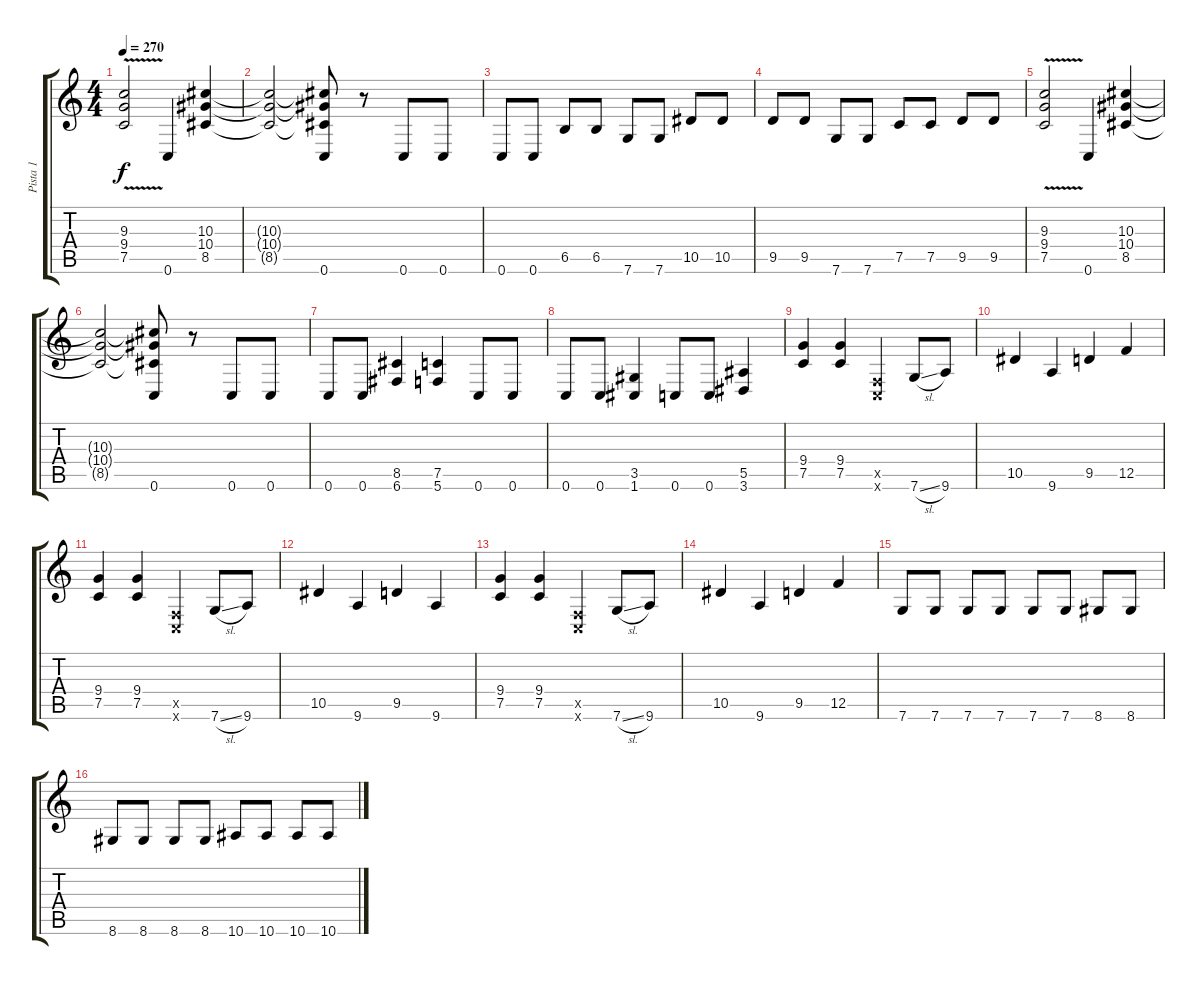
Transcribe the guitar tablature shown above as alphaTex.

\track ("Pista 1" "Pista 1") {instrument distortionguitar}
\staff {score tabs}
\tuning (C4 G3 Eb3 Bb2 F2 C2) {hide}
\ts (4 4)
\tempo 270
\clef g2
\ks c
(9.3{v} 9.4{v} 7.5{v}).2{dy f} 0.6.4 (10.3 10.4 8.5).4 |
(10.3{t} 10.4{t} 8.5{t}).2 (10.3{t} 10.4{t} 8.5{t} 0.6).8 r.8 0.6.8 0.6.8 |
0.6.8 0.6.8 6.5.8 6.5.8 7.6.8 7.6.8 10.5.8 10.5.8 |
9.5.8 9.5.8 7.6.8 7.6.8 7.5.8 7.5.8 9.5.8 9.5.8 |
(9.3{v} 9.4{v} 7.5{v}).2 0.6.4 (10.3 10.4 8.5).4 |
(10.3{t} 10.4{t} 8.5{t}).2 (10.3{t} 10.4{t} 8.5{t} 0.6).8 r.8 0.6.8 0.6.8 |
0.6.8 0.6.8 (8.5 6.6).4 (7.5 5.6).4 0.6.8 0.6.8 |
0.6.8 0.6.8 (3.5 1.6).4 0.6.8 0.6.8 (5.5 3.6).4 |
(9.4 7.5).4 (9.4 7.5).4 (0.5{x} 0.6{x}).4 7.6{sl}.8 9.6.8 |
10.5.4 9.6.4 9.5.4 12.5.4 |
(9.4 7.5).4 (9.4 7.5).4 (0.5{x} 0.6{x}).4 7.6{sl}.8 9.6.8 |
10.5.4 9.6.4 9.5.4 9.6.4 |
(9.4 7.5).4 (9.4 7.5).4 (0.5{x} 0.6{x}).4 7.6{sl}.8 9.6.8 |
10.5.4 9.6.4 9.5.4 12.5.4 |
7.6.8 7.6.8 7.6.8 7.6.8 7.6.8 7.6.8 8.6.8 8.6.8 |
8.6.8 8.6.8 8.6.8 8.6.8 10.6.8 10.6.8 10.6.8 10.6.8
